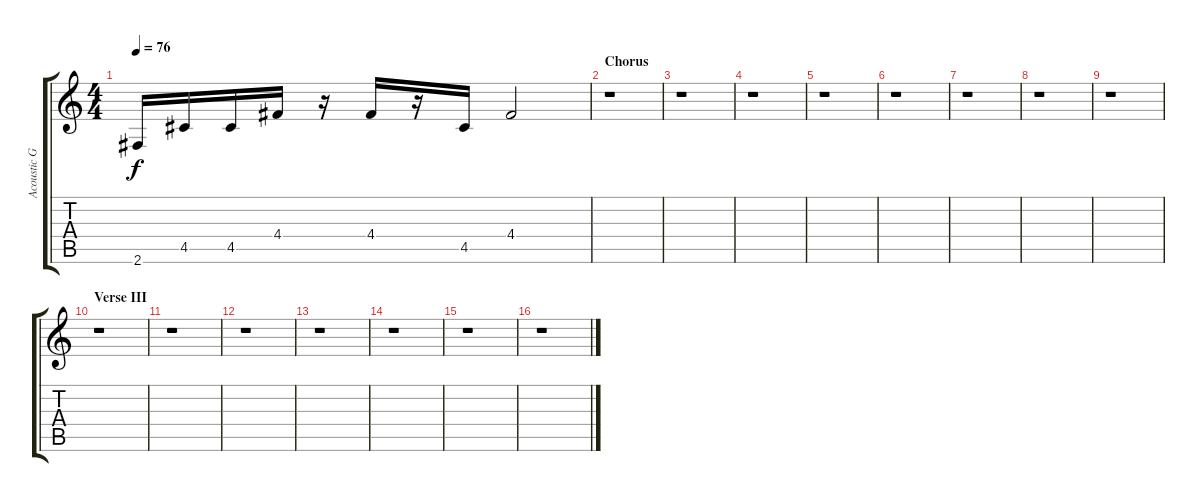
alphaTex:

\track ("Acoustic Guitar (2)" "Acoustic G") {instrument acousticguitarnylon}
\staff {score tabs}
\tuning (E4 B3 G3 D3 A2 E2) {hide}
\ts (4 4)
\tempo 76
\clef g2
\ks c
2.6.16{dy f} 4.5.16 4.5.16 4.4.16 r.16 4.4.16 r.16 4.5.16 4.4.2 |
\section ("" "Chorus")
r.1 |
r.1 |
r.1 |
r.1 |
r.1 |
r.1 |
r.1 |
r.1 |
\section ("" "Verse III")
r.1 |
r.1 |
r.1 |
r.1 |
r.1 |
r.1 |
r.1
